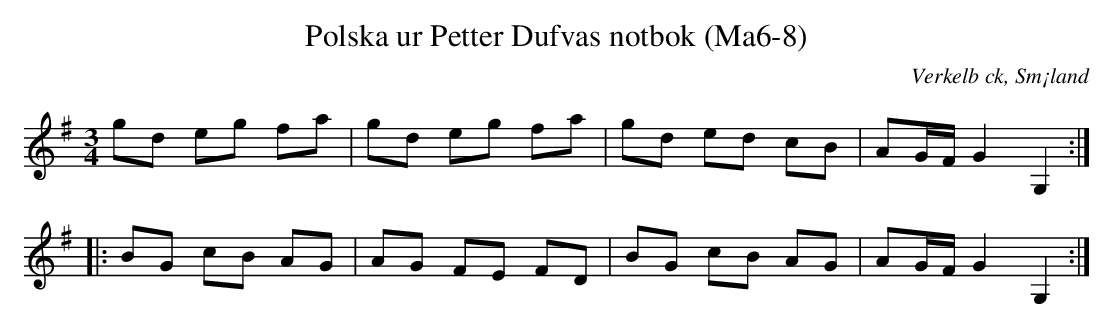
X:1
T:Polska ur Petter Dufvas notbok (Ma6-8)
O:Verkelb ck, Sm¡land
M:3/4
L:1/8
K:G
gd eg fa|gd eg fa|gd ed cB|AG/F/ G2 G,2:|
|:BG cB AG|AG FE FD|BG cB AG|AG/F/ G2 G,2:|
